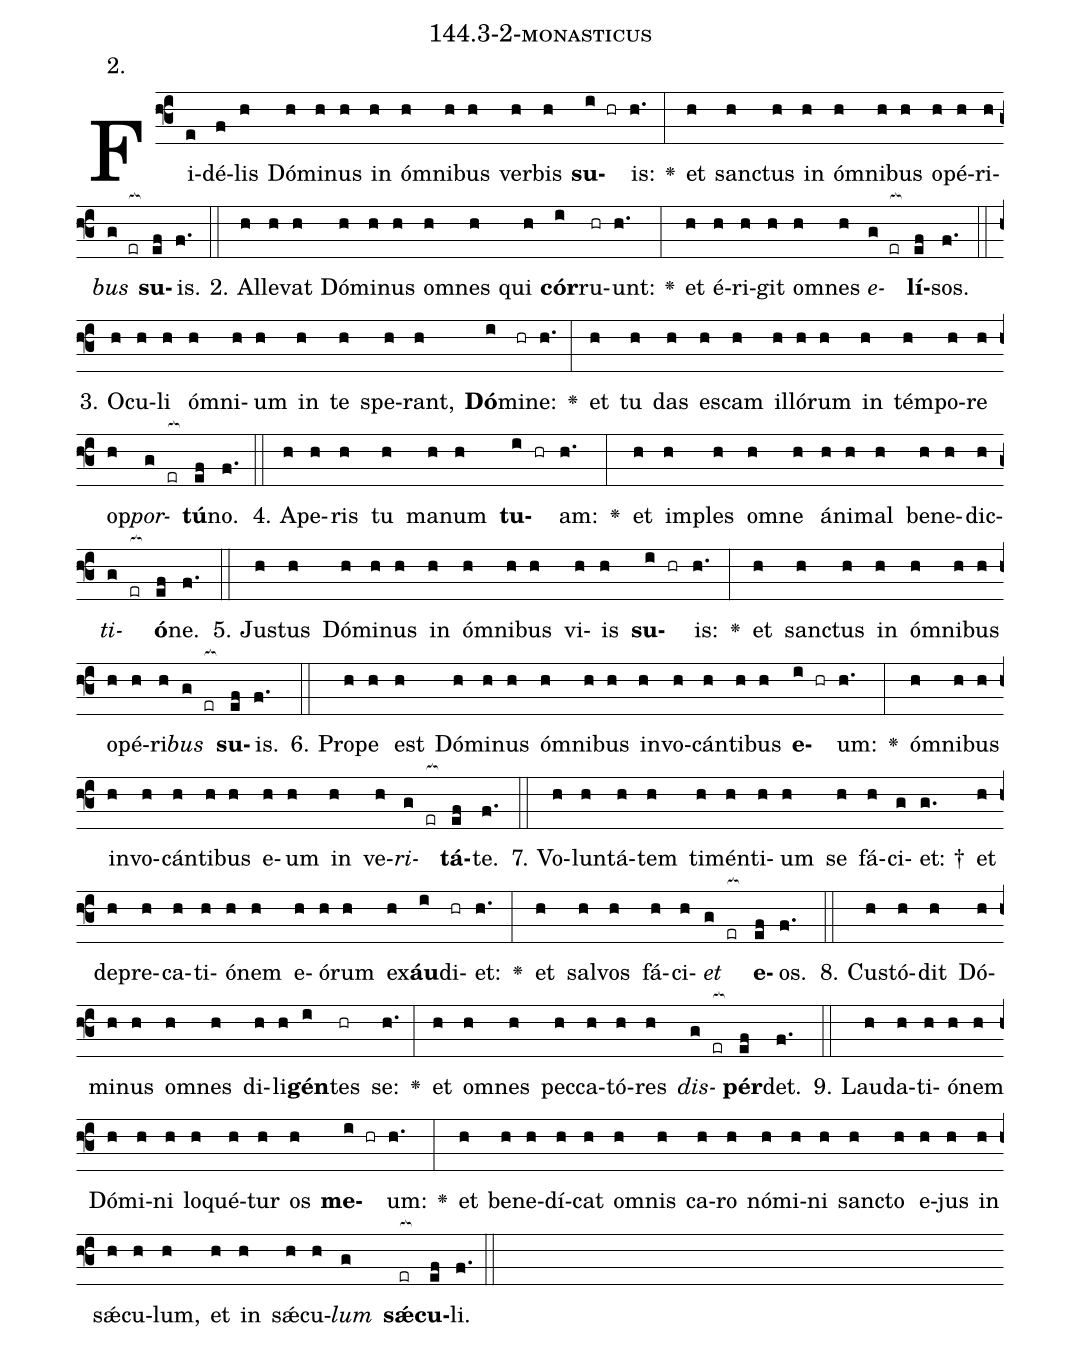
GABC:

name: 144.3-2-monasticus;
annotation: 2.;
%%
(f3)Fi(e)dé(f)lis(h) Dó(h)mi(h)nus(h) in(h) óm(h)ni(h)bus(h) ver(h)bis(h) <b>su</b>(i hr)is:(h.) <v>\greheightstar</v>(:) et(h) sanc(h)tus(h) in(h) óm(h)ni(h)bus(h) o(h)pé(h)ri(h)<i>bus</i>(g er[ocb:1{]) <b>su</b>(ef[ocb:0}])is.(f.) (::)
2. Al(h)le(h)vat(h) Dó(h)mi(h)nus(h) om(h)nes(h) qui(h) <b>cór</b>(i)ru(hr)unt:(h.) <v>\greheightstar</v>(:) et(h) é(h)ri(h)git(h) om(h)nes(h) <i>e</i>(g er[ocb:1{])<b>lí</b>(ef[ocb:0}])sos.(f.) (::)
3. O(h)cu(h)li(h) óm(h)ni(h)um(h) in(h) te(h) spe(h)rant,(h) <b>Dó</b>(i)mi(hr)ne:(h.) <v>\greheightstar</v>(:) et(h) tu(h) das(h) es(h)cam(h) il(h)ló(h)rum(h) in(h) tém(h)po(h)re(h) op(h)<i>por</i>(g er[ocb:1{])<b>tú</b>(ef[ocb:0}])no.(f.) (::)
4. A(h)pe(h)ris(h) tu(h) ma(h)num(h) <b>tu</b>(i hr)am:(h.) <v>\greheightstar</v>(:) et(h) im(h)ples(h) om(h)ne(h) á(h)ni(h)mal(h) be(h)ne(h)dic(h)<i>ti</i>(g er[ocb:1{])<b>ó</b>(ef[ocb:0}])ne.(f.) (::)
5. Jus(h)tus(h) Dó(h)mi(h)nus(h) in(h) óm(h)ni(h)bus(h) vi(h)is(h) <b>su</b>(i hr)is:(h.) <v>\greheightstar</v>(:) et(h) sanc(h)tus(h) in(h) óm(h)ni(h)bus(h) o(h)pé(h)ri(h)<i>bus</i>(g er[ocb:1{]) <b>su</b>(ef[ocb:0}])is.(f.) (::)
6. Pro(h)pe(h) est(h) Dó(h)mi(h)nus(h) óm(h)ni(h)bus(h) in(h)vo(h)cán(h)ti(h)bus(h) <b>e</b>(i hr)um:(h.) <v>\greheightstar</v>(:) óm(h)ni(h)bus(h) in(h)vo(h)cán(h)ti(h)bus(h) e(h)um(h) in(h) ve(h)<i>ri</i>(g er[ocb:1{])<b>tá</b>(ef[ocb:0}])te.(f.) (::)
7. Vo(h)lun(h)tá(h)tem(h) ti(h)mén(h)ti(h)um(h) se(h) fá(h)ci(g)et: †(g.) et(h) de(h)pre(h)ca(h)ti(h)ó(h)nem(h) e(h)ó(h)rum(h) ex(h)<b>áu</b>(i)di(hr)et:(h.) <v>\greheightstar</v>(:) et(h) sal(h)vos(h) fá(h)ci(h)<i>et</i>(g er[ocb:1{]) <b>e</b>(ef[ocb:0}])os.(f.) (::)
8. Cus(h)tó(h)dit(h) Dó(h)mi(h)nus(h) om(h)nes(h) di(h)li(h)<b>gén</b>(i)tes(hr) se:(h.) <v>\greheightstar</v>(:) et(h) om(h)nes(h) pec(h)ca(h)tó(h)res(h) <i>dis</i>(g er[ocb:1{])<b>pér</b>(ef[ocb:0}])det.(f.) (::)
9. Lau(h)da(h)ti(h)ó(h)nem(h) Dó(h)mi(h)ni(h) lo(h)qué(h)tur(h) os(h) <b>me</b>(i hr)um:(h.) <v>\greheightstar</v>(:) et(h) be(h)ne(h)dí(h)cat(h) om(h)nis(h) ca(h)ro(h) nó(h)mi(h)ni(h) sanc(h)to(h) e(h)jus(h) in(h) sǽ(h)cu(h)lum,(h) et(h) in(h) sǽ(h)cu(h)<i>lum</i>(g) <b>sǽ</b>(er[ocb:1{])<b>cu</b>(ef[ocb:0}])li.(f.) (::)
